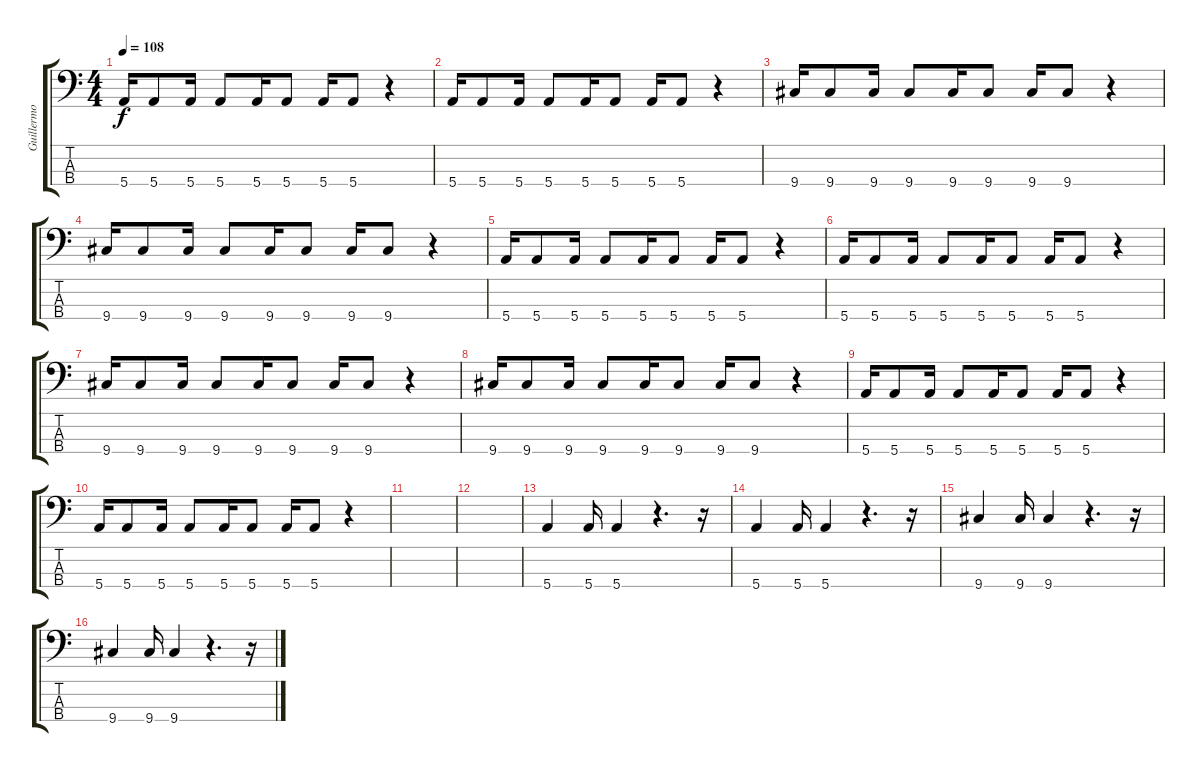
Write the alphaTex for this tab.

\track ("Guillermo" "Guillermo") {instrument electricbassfinger}
\staff {score tabs}
\tuning (G2 D2 A1 E1) {hide}
\ts (4 4)
\tempo 108
\clef f4
\ks c
5.4.16{dy f} 5.4.8 5.4.16 5.4.8 5.4.16 5.4.8 5.4.16 5.4.8 r.4 |
5.4.16 5.4.8 5.4.16 5.4.8 5.4.16 5.4.8 5.4.16 5.4.8 r.4 |
9.4.16 9.4.8 9.4.16 9.4.8 9.4.16 9.4.8 9.4.16 9.4.8 r.4 |
9.4.16 9.4.8 9.4.16 9.4.8 9.4.16 9.4.8 9.4.16 9.4.8 r.4 |
5.4.16 5.4.8 5.4.16 5.4.8 5.4.16 5.4.8 5.4.16 5.4.8 r.4 |
5.4.16 5.4.8 5.4.16 5.4.8 5.4.16 5.4.8 5.4.16 5.4.8 r.4 |
9.4.16 9.4.8 9.4.16 9.4.8 9.4.16 9.4.8 9.4.16 9.4.8 r.4 |
9.4.16 9.4.8 9.4.16 9.4.8 9.4.16 9.4.8 9.4.16 9.4.8 r.4 |
5.4.16 5.4.8 5.4.16 5.4.8 5.4.16 5.4.8 5.4.16 5.4.8 r.4 |
5.4.16 5.4.8 5.4.16 5.4.8 5.4.16 5.4.8 5.4.16 5.4.8 r.4 |
|
|
5.4.4 5.4.16 5.4.4 r.4{d} r.16 |
5.4.4 5.4.16 5.4.4 r.4{d} r.16 |
9.4.4 9.4.16 9.4.4 r.4{d} r.16 |
9.4.4 9.4.16 9.4.4 r.4{d} r.16
